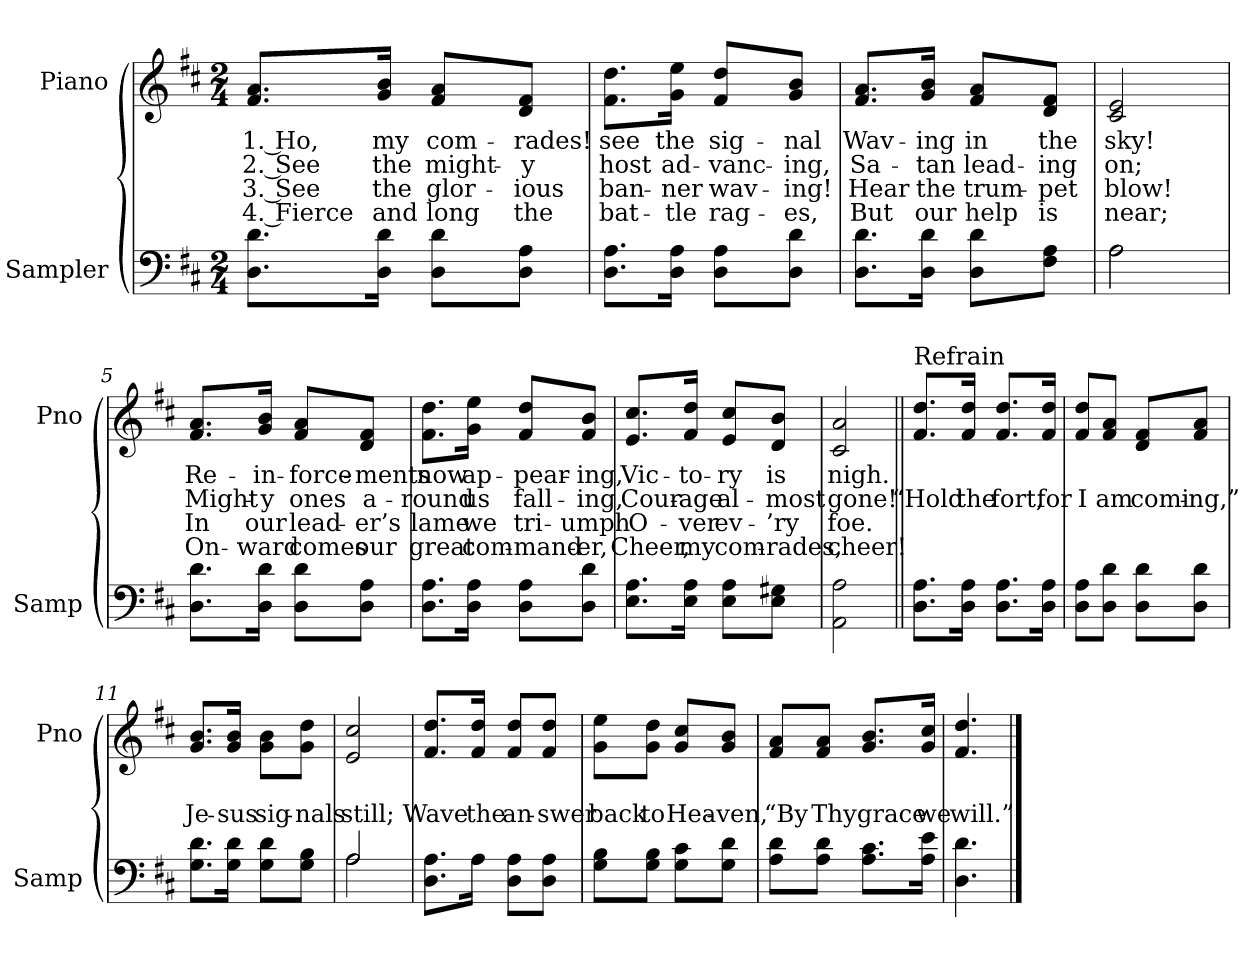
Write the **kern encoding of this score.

**kern	**kern	**text	**text	**text	**text
*part2	*part1	*part1	*part1	*part1	*part1
*staff2	*staff1	*staff1	*staff1	*staff1	*staff1
*I"Sampler	*I"Piano	*	*	*	*
*I'Samp	*I'Pno	*	*	*	*
*clefF4	*clefG2	*	*	*	*
*k[f#c#]	*k[f#c#]	*	*	*	*
*D:	*D:	*	*	*	*
*M2/4	*M2/4	*	*	*	*
=1	=1	=1	=1	=1	=1
8.D\ 8.d\L	8.f#/ 8.a/L	1. Ho,	2. See	3. See	4. Fierce
16D\ 16d\Jk	16g/ 16b/Jk	my	the	the	and
8D\ 8d\L	8f#/ 8a/L	com-	might-	glor-	long
8D\ 8A\J	8d/ 8f#/J	-rades!	-y	-ious	the
=2	=2	=2	=2	=2	=2
8.D\ 8.A\L	8.f#\ 8.dd\L	see	host	ban-	bat-
16D\ 16A\Jk	16g\ 16ee\Jk	the	ad-	-ner	-tle
8D\ 8A\L	8f#/ 8dd/L	sig-	-vanc-	wav-	rag-
8D\ 8d\J	8g/ 8b/J	-nal	-ing,	-ing!	-es,
=3	=3	=3	=3	=3	=3
8.D\ 8.d\L	8.f#/ 8.a/L	Wav-	Sa-	Hear	But
16D\ 16d\Jk	16g/ 16b/Jk	-ing	-tan	the	our
8D\ 8d\L	8f#/ 8a/L	in	lead-	trum-	help
8F#\ 8A\J	8d/ 8f#/J	the	-ing	-pet	is
=4	=4	=4	=4	=4	=4
*^	*	*	*	*	*
2A\	2A	2c#/ 2e/	sky!	on;	blow!	near;
*v	*v	*	*	*	*	*
=5	=5	=5	=5	=5	=5
8.D\ 8.d\L	8.f#/ 8.a/L	Re-	Might-	In	On-
16D\ 16d\Jk	16g/ 16b/Jk	-in-	-y	our	-ward
8D\ 8d\L	8f#/ 8a/L	-force-	ones	lead-	comes
8D\ 8A\J	8d/ 8f#/J	-ments	a-	-er’s	our
=6	=6	=6	=6	=6	=6
8.D\ 8.A\L	8.f#\ 8.dd\L	now	-round	lame	great
16D\ 16A\Jk	16g\ 16ee\Jk	ap-	us	we	com-
8D\ 8A\L	8f#/ 8dd/L	-pear-	fall-	tri-	-mand-
8D\ 8d\J	8f#/ 8b/J	-ing,	-ing,	-umph	-er,
=7	=7	=7	=7	=7	=7
8.E\ 8.A\L	8.e/ 8.cc#/L	Vic-	Cour-	O-	Cheer,
16E\ 16A\Jk	16f#/ 16dd/Jk	-to-	-age	-ver	my
8E\ 8A\L	8e/ 8cc#/L	-ry	al-	ev-	com-
8E\ 8G#X\J	8d/ 8b/J	is	-most	-’ry	-rades,
=8	=8	=8	=8	=8	=8
2AA\ 2A\	2c#/ 2a/	nigh.	gone!	foe.	cheer!
=9||	=9||	=9||	=9||	=9||	=9||
!	!LO:TX:t=Refrain	!	!	!	!
8.D\ 8.A\L	8.f#/ 8.dd/L	.	“Hold	.	.
16D\ 16A\Jk	16f#/ 16dd/Jk	.	the	.	.
8.D\ 8.A\L	8.f#/ 8.dd/L	.	fort,	.	.
16D\ 16A\Jk	16f#/ 16dd/Jk	.	for	.	.
=10	=10	=10	=10	=10	=10
8D\ 8A\L	8f#/ 8dd/L	.	I	.	.
8D\ 8d\J	8f#/ 8a/J	.	am	.	.
8D\ 8d\L	8d/ 8f#/L	.	comi-	.	.
8D\ 8d\J	8f#/ 8a/J	.	-ng,”	.	.
=11	=11	=11	=11	=11	=11
8.G\ 8.d\L	8.g/ 8.b/L	.	Je-	.	.
16G\ 16d\Jk	16g/ 16b/Jk	.	-sus	.	.
8G\ 8d\L	8g\ 8b\L	.	sig-	.	.
8G\ 8B\J	8g\ 8dd\J	.	-nals	.	.
=12	=12	=12	=12	=12	=12
*^	*	*	*	*	*
2A/	2A	2e/ 2cc#/	.	still;	.	.
*v	*v	*	*	*	*	*
=13	=13	=13	=13	=13	=13
8.D\ 8.A\L	8.f#/ 8.dd/L	.	Wave	.	.
16A\Jk	16f#/ 16dd/Jk	.	the	.	.
8D\ 8A\L	8f#/ 8dd/L	.	an-	.	.
8D\ 8A\J	8f#/ 8dd/J	.	-swer	.	.
=14	=14	=14	=14	=14	=14
8G\ 8B\L	8g\ 8ee\L	.	back	.	.
8G\ 8B\J	8g\ 8dd\J	.	to	.	.
8G\ 8c#\L	8g/ 8cc#/L	.	Hea-	.	.
8G\ 8d\J	8g/ 8b/J	.	-ven,	.	.
=15	=15	=15	=15	=15	=15
8A\ 8d\L	8f#/ 8a/L	.	“By	.	.
8A\ 8d\J	8f#/ 8a/J	.	Thy	.	.
8.A\ 8.c#\L	8.g/ 8.b/L	.	grace	.	.
16A\ 16e\Jk	16g/ 16cc#/Jk	.	we	.	.
=16	=16	=16	=16	=16	=16
4.D\ 4.d\	4.f#/ 4.dd/	.	will.”	.	.
==	==	==	==	==	==
*-	*-	*-	*-	*-	*-
